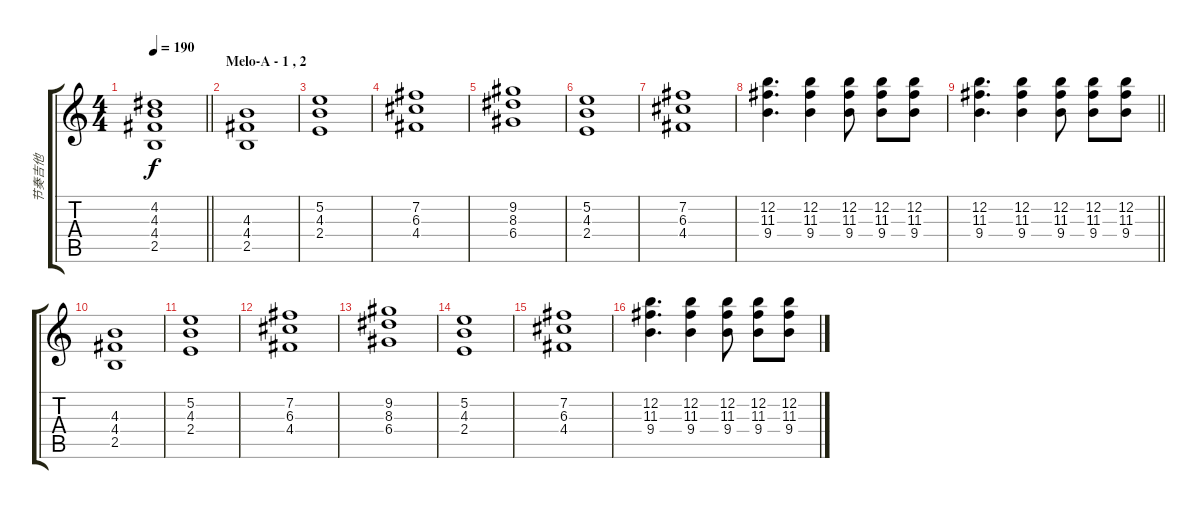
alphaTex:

\track ("节奏吉他" "节奏吉他") {instrument distortionguitar}
\staff {score tabs}
\tuning (E4 B3 G3 D3 A2 E2) {hide}
\ts (4 4)
\tempo 190
\clef g2
\barLineRight lightlight
\ks c
(4.2{t} 4.3{t} 4.4{t} 2.5{t}).1{dy f} |
\section ("" "Melo-A - 1 , 2")
(4.3 4.4 2.5).1 |
(5.2 4.3 2.4).1 |
(7.2 6.3 4.4).1 |
(9.2 8.3 6.4).1 |
(5.2 4.3 2.4).1 |
(7.2 6.3 4.4).1 |
(12.2 11.3 9.4).4{d} (12.2 11.3 9.4).4 (12.2 11.3 9.4).8 (12.2 11.3 9.4).8 (12.2 11.3 9.4).8 |
\barLineRight lightlight
(12.2 11.3 9.4).4{d} (12.2 11.3 9.4).4 (12.2 11.3 9.4).8 (12.2 11.3 9.4).8 (12.2 11.3 9.4).8 |
(4.3 4.4 2.5).1 |
(5.2 4.3 2.4).1 |
(7.2 6.3 4.4).1 |
(9.2 8.3 6.4).1 |
(5.2 4.3 2.4).1 |
(7.2 6.3 4.4).1 |
(12.2 11.3 9.4).4{d} (12.2 11.3 9.4).4 (12.2 11.3 9.4).8 (12.2 11.3 9.4).8 (12.2 11.3 9.4).8
